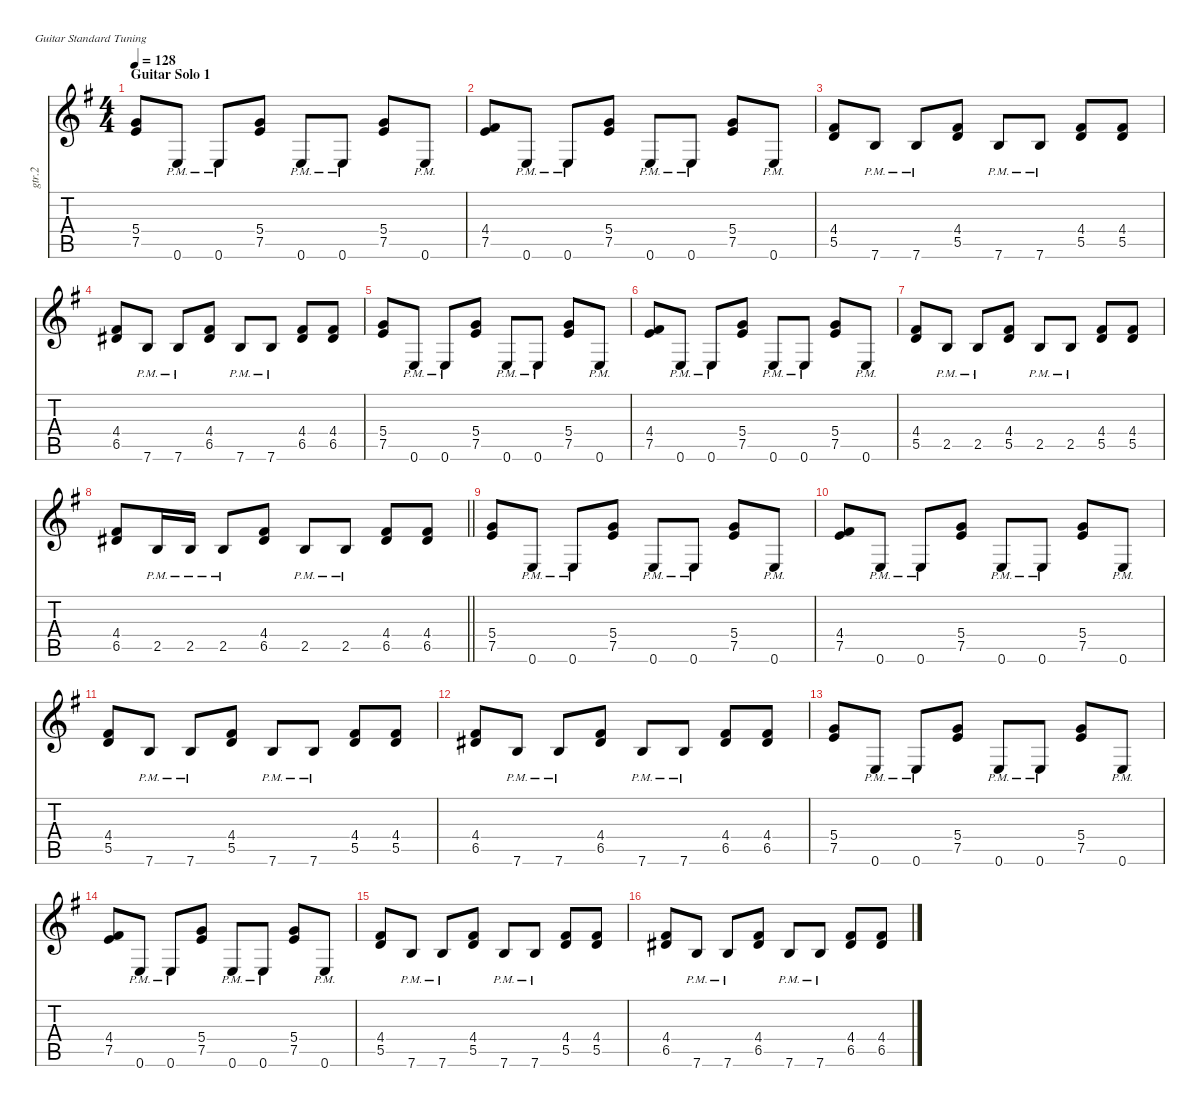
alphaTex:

\defaultSystemsLayout 4
\hideDynamics
\bracketExtendMode nobrackets
\otherSystemsTrackNameOrientation horizontal
\track ("Guitar 2" "gtr.2") {defaultSystemsLayout 8 instrument distortionguitar}
\staff {score tabs}
\tuning (E4 B3 G3 D3 A2 E2)
\ts (4 4)
\section ("" "Guitar Solo 1")
\tempo 128
\clef g2
\ks eminor
(5.4{acc forcenatural} 7.5{acc forcenatural}).8{dy f instrument distortionguitar beam Up} 0.6{pm acc forcenatural}.8{beam Up} 0.6{pm acc forcenatural}.8{beam Up} (5.4{acc forcenatural} 7.5{acc forcenatural}).8{beam Up} 0.6{pm acc forcenatural}.8{beam Up} 0.6{pm acc forcenatural}.8{beam Up} (5.4{acc forcenatural} 7.5{acc forcenatural}).8{beam Up} 0.6{pm acc forcenatural}.8{beam Up} |
(4.4{acc #} 7.5{acc forcenatural}).8{beam Up} 0.6{pm acc forcenatural}.8{beam Up} 0.6{pm acc forcenatural}.8{beam Up} (5.4{acc forcenatural} 7.5{acc forcenatural}).8{beam Up} 0.6{pm acc forcenatural}.8{beam Up} 0.6{pm acc forcenatural}.8{beam Up} (5.4{acc forcenatural} 7.5{acc forcenatural}).8{beam Up} 0.6{pm acc forcenatural}.8{beam Up} |
(4.4{acc #} 5.5{acc forcenatural}).8{beam Up} 7.6{pm acc forcenatural}.8{beam Up} 7.6{pm acc forcenatural}.8{beam Up} (4.4{acc #} 5.5{acc forcenatural}).8{beam Up} 7.6{pm acc forcenatural}.8{beam Up} 7.6{pm acc forcenatural}.8{beam Up} (4.4{acc #} 5.5{acc forcenatural}).8{beam Up} (4.4{acc #} 5.5{acc forcenatural}).8{beam Up} |
(4.4{acc #} 6.5{acc #}).8{beam Up} 7.6{pm acc forcenatural}.8{beam Up} 7.6{pm acc forcenatural}.8{beam Up} (4.4{acc #} 6.5{acc #}).8{beam Up} 7.6{pm acc forcenatural}.8{beam Up} 7.6{pm acc forcenatural}.8{beam Up} (4.4{acc #} 6.5{acc #}).8{beam Up} (4.4{acc #} 6.5{acc #}).8{beam Up} |
(5.4{acc forcenatural} 7.5{acc forcenatural}).8{beam Up} 0.6{pm acc forcenatural}.8{beam Up} 0.6{pm acc forcenatural}.8{beam Up} (5.4{acc forcenatural} 7.5{acc forcenatural}).8{beam Up} 0.6{pm acc forcenatural}.8{beam Up} 0.6{pm acc forcenatural}.8{beam Up} (5.4{acc forcenatural} 7.5{acc forcenatural}).8{beam Up} 0.6{pm acc forcenatural}.8{beam Up} |
(4.4{acc #} 7.5{acc forcenatural}).8{beam Up} 0.6{pm acc forcenatural}.8{beam Up} 0.6{pm acc forcenatural}.8{beam Up} (5.4{acc forcenatural} 7.5{acc forcenatural}).8{beam Up} 0.6{pm acc forcenatural}.8{beam Up} 0.6{pm acc forcenatural}.8{beam Up} (5.4{acc forcenatural} 7.5{acc forcenatural}).8{beam Up} 0.6{pm acc forcenatural}.8{beam Up} |
(4.4{acc #} 5.5{acc forcenatural}).8{beam Up} 2.5{pm acc forcenatural}.8{beam Up} 2.5{pm acc forcenatural}.8{beam Up} (4.4{acc #} 5.5{acc forcenatural}).8{beam Up} 2.5{pm acc forcenatural}.8{beam Up} 2.5{pm acc forcenatural}.8{beam Up} (4.4{acc #} 5.5{acc forcenatural}).8{beam Up} (4.4{acc #} 5.5{acc forcenatural}).8{beam Up} |
\barLineRight lightlight
(4.4{acc #} 6.5{acc #}).8{beam Up} 2.5{pm acc forcenatural}.16{beam Up} 2.5{pm acc forcenatural}.16{beam Up} 2.5{pm acc forcenatural}.8{beam Up} (4.4{acc #} 6.5{acc #}).8{beam Up} 2.5{pm acc forcenatural}.8{beam Up} 2.5{pm acc forcenatural}.8{beam Up} (4.4{acc #} 6.5{acc #}).8{beam Up} (4.4{acc #} 6.5{acc #}).8{beam Up} |
(5.4{acc forcenatural} 7.5{acc forcenatural}).8{beam Up} 0.6{pm acc forcenatural}.8{beam Up} 0.6{pm acc forcenatural}.8{beam Up} (5.4{acc forcenatural} 7.5{acc forcenatural}).8{beam Up} 0.6{pm acc forcenatural}.8{beam Up} 0.6{pm acc forcenatural}.8{beam Up} (5.4{acc forcenatural} 7.5{acc forcenatural}).8{beam Up} 0.6{pm acc forcenatural}.8{beam Up} |
(4.4{acc #} 7.5{acc forcenatural}).8{beam Up} 0.6{pm acc forcenatural}.8{beam Up} 0.6{pm acc forcenatural}.8{beam Up} (5.4{acc forcenatural} 7.5{acc forcenatural}).8{beam Up} 0.6{pm acc forcenatural}.8{beam Up} 0.6{pm acc forcenatural}.8{beam Up} (5.4{acc forcenatural} 7.5{acc forcenatural}).8{beam Up} 0.6{pm acc forcenatural}.8{beam Up} |
(4.4{acc #} 5.5{acc forcenatural}).8{beam Up} 7.6{pm acc forcenatural}.8{beam Up} 7.6{pm acc forcenatural}.8{beam Up} (4.4{acc #} 5.5{acc forcenatural}).8{beam Up} 7.6{pm acc forcenatural}.8{beam Up} 7.6{pm acc forcenatural}.8{beam Up} (4.4{acc #} 5.5{acc forcenatural}).8{beam Up} (4.4{acc #} 5.5{acc forcenatural}).8{beam Up} |
(4.4{acc #} 6.5{acc #}).8{beam Up} 7.6{pm acc forcenatural}.8{beam Up} 7.6{pm acc forcenatural}.8{beam Up} (4.4{acc #} 6.5{acc #}).8{beam Up} 7.6{pm acc forcenatural}.8{beam Up} 7.6{pm acc forcenatural}.8{beam Up} (4.4{acc #} 6.5{acc #}).8{beam Up} (4.4{acc #} 6.5{acc #}).8{beam Up} |
(5.4{acc forcenatural} 7.5{acc forcenatural}).8{beam Up} 0.6{pm acc forcenatural}.8{beam Up} 0.6{pm acc forcenatural}.8{beam Up} (5.4{acc forcenatural} 7.5{acc forcenatural}).8{beam Up} 0.6{pm acc forcenatural}.8{beam Up} 0.6{pm acc forcenatural}.8{beam Up} (5.4{acc forcenatural} 7.5{acc forcenatural}).8{beam Up} 0.6{pm acc forcenatural}.8{beam Up} |
(4.4{acc #} 7.5{acc forcenatural}).8{beam Up} 0.6{pm acc forcenatural}.8{beam Up} 0.6{pm acc forcenatural}.8{beam Up} (5.4{acc forcenatural} 7.5{acc forcenatural}).8{beam Up} 0.6{pm acc forcenatural}.8{beam Up} 0.6{pm acc forcenatural}.8{beam Up} (5.4{acc forcenatural} 7.5{acc forcenatural}).8{beam Up} 0.6{pm acc forcenatural}.8{beam Up} |
(4.4{acc #} 5.5{acc forcenatural}).8{beam Up} 7.6{pm acc forcenatural}.8{beam Up} 7.6{pm acc forcenatural}.8{beam Up} (4.4{acc #} 5.5{acc forcenatural}).8{beam Up} 7.6{pm acc forcenatural}.8{beam Up} 7.6{pm acc forcenatural}.8{beam Up} (4.4{acc #} 5.5{acc forcenatural}).8{beam Up} (4.4{acc #} 5.5{acc forcenatural}).8{beam Up} |
(4.4{acc #} 6.5{acc #}).8{beam Up} 7.6{pm acc forcenatural}.8{beam Up} 7.6{pm acc forcenatural}.8{beam Up} (4.4{acc #} 6.5{acc #}).8{beam Up} 7.6{pm acc forcenatural}.8{beam Up} 7.6{pm acc forcenatural}.8{beam Up} (4.4{acc #} 6.5{acc #}).8{beam Up} (4.4{acc #} 6.5{acc #}).8{beam Up}
